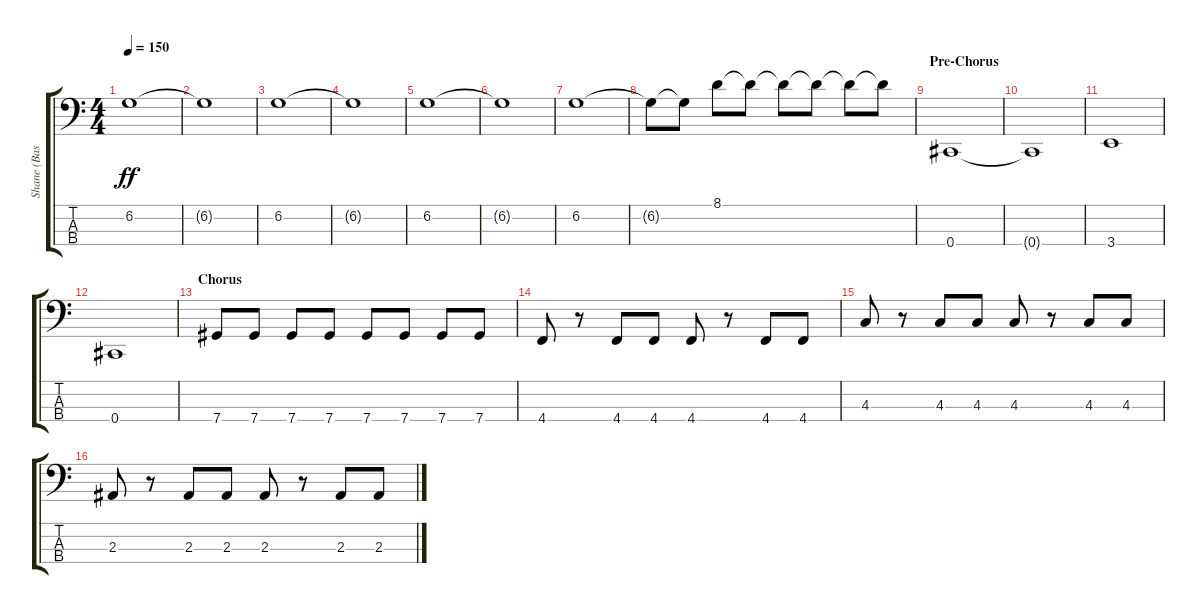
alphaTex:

\track ("Shane (Bass)" "Shane (Bas") {instrument electricbassfinger}
\staff {score tabs}
\tuning (Gb2 Db2 Ab1 Db1) {hide}
\ts (4 4)
\tempo 150
\clef f4
\ks c
6.2.1{dy ff} |
6.2{t}.1 |
6.2.1 |
6.2{t}.1 |
6.2.1 |
6.2{t}.1 |
6.2.1 |
6.2{t}.8 6.2{t}.8 8.1.8 8.1{t}.8 8.1{t}.8 8.1{t}.8 8.1{t}.8 8.1{t}.8 |
\section ("" "Pre-Chorus")
0.4.1 |
0.4{t}.1 |
3.4.1 |
0.4.1 |
\section ("" "Chorus")
7.4.8 7.4.8 7.4.8 7.4.8 7.4.8 7.4.8 7.4.8 7.4.8 |
4.4.8 r.8 4.4.8 4.4.8 4.4.8 r.8 4.4.8 4.4.8 |
4.3.8 r.8 4.3.8 4.3.8 4.3.8 r.8 4.3.8 4.3.8 |
2.3.8 r.8 2.3.8 2.3.8 2.3.8 r.8 2.3.8 2.3.8
